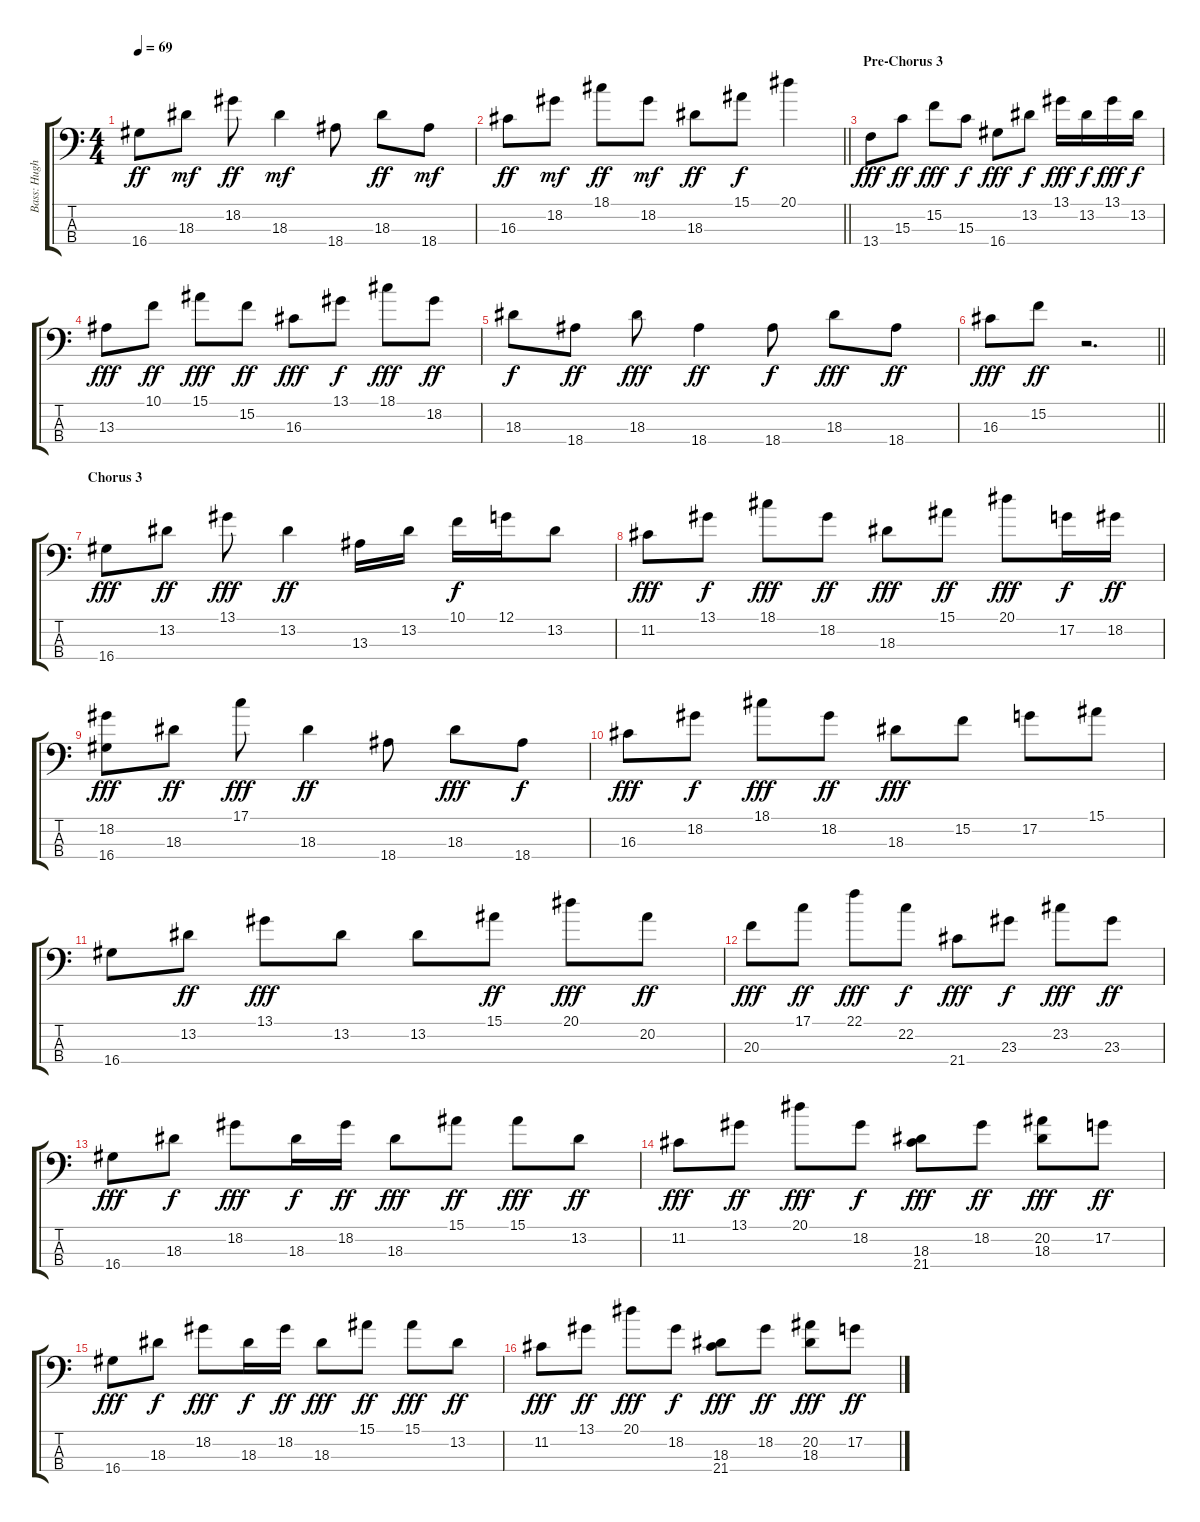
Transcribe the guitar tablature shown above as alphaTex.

\track ("Bass: Hugh McDonald" "Bass: Hugh") {instrument slapbass1}
\staff {score tabs}
\tuning (G2 D2 A1 E1) {hide}
\ts (4 4)
\tempo 69
\clef f4
\ks c
16.4.8{dy ff} 18.3.8{dy mf} 18.2.8{dy ff} 18.3.4{dy mf} 18.4.8 18.3.8{dy ff} 18.4.8{dy mf} |
\barLineRight lightlight
16.3.8{dy ff} 18.2.8{dy mf} 18.1.8{dy ff} 18.2.8{dy mf} 18.3.8{dy ff} 15.1.8{dy f} 20.1.4 |
\section ("" "Pre-Chorus 3")
13.4.8{dy fff} 15.3.8{dy ff} 15.2.8{dy fff} 15.3.8{dy f} 16.4.8{dy fff} 13.2.8{dy f} 13.1.16{dy fff} 13.2.16{dy f} 13.1.16{dy fff} 13.2.16{dy f} |
13.3.8{dy fff} 10.1.8{dy ff} 15.1.8{dy fff} 15.2.8{dy ff} 16.3.8{dy fff} 13.1.8{dy f} 18.1.8{dy fff} 18.2.8{dy ff} |
18.3.8{dy f} 18.4.8{dy ff} 18.3.8{dy fff} 18.4.4{dy ff} 18.4.8{dy f} 18.3.8{dy fff} 18.4.8{dy ff} |
\barLineRight lightlight
16.3.8{dy fff} 15.2.8{dy ff} r.2{d} |
\section ("" "Chorus 3")
16.4.8{dy fff} 13.2.8{dy ff} 13.1.8{dy fff} 13.2.4{dy ff} 13.3.16 13.2.16 10.1.16{dy f} 12.1.16 13.2.8 |
11.2.8{dy fff} 13.1.8{dy f} 18.1.8{dy fff} 18.2.8{dy ff} 18.3.8{dy fff} 15.1.8{dy ff} 20.1.8{dy fff} 17.2.16{dy f} 18.2.16{dy ff} |
(18.2 16.4).8{dy fff} 18.3.8{dy ff} 17.1.8{dy fff} 18.3.4{dy ff} 18.4.8 18.3.8{dy fff} 18.4.8{dy f} |
16.3.8{dy fff} 18.2.8{dy f} 18.1.8{dy fff} 18.2.8{dy ff} 18.3.8{dy fff} 15.2.8 17.2.8 15.1.8 |
16.4.8 13.2.8{dy ff} 13.1.8{dy fff} 13.2.8 13.2.8 15.1.8{dy ff} 20.1.8{dy fff} 20.2.8{dy ff} |
20.3.8{dy fff} 17.1.8{dy ff} 22.1.8{dy fff} 22.2.8{dy f} 21.4.8{dy fff} 23.3.8{dy f} 23.2.8{dy fff} 23.3.8{dy ff} |
16.4.8{dy fff} 18.3.8{dy f} 18.2.8{dy fff} 18.3.16{dy f} 18.2.16{dy ff} 18.3.8{dy fff} 15.1.8{dy ff} 15.1.8{dy fff} 13.2.8{dy ff} |
11.2.8{dy fff} 13.1.8{dy ff} 20.1.8{dy fff} 18.2.8{dy f} (18.3 21.4).8{dy fff} 18.2.8{dy ff} (20.2 18.3).8{dy fff} 17.2.8{dy ff} |
16.4.8{dy fff} 18.3.8{dy f} 18.2.8{dy fff} 18.3.16{dy f} 18.2.16{dy ff} 18.3.8{dy fff} 15.1.8{dy ff} 15.1.8{dy fff} 13.2.8{dy ff} |
11.2.8{dy fff} 13.1.8{dy ff} 20.1.8{dy fff} 18.2.8{dy f} (18.3 21.4).8{dy fff} 18.2.8{dy ff} (20.2 18.3).8{dy fff} 17.2.8{dy ff}
